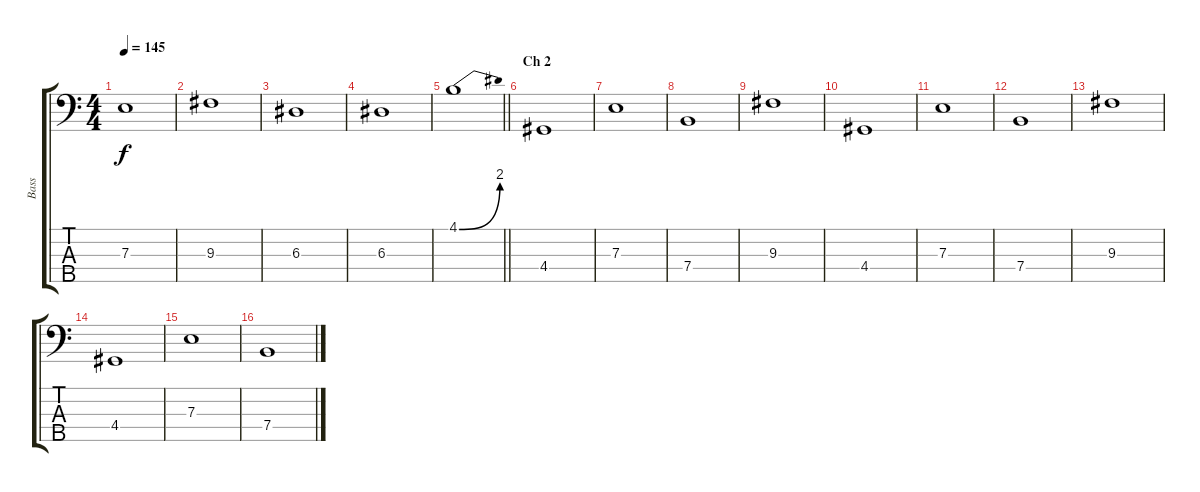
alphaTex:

\track ("Bass" "Bass") {instrument electricbassfinger}
\staff {score tabs}
\tuning (G2 D2 A1 E1 B0) {hide}
\ts (4 4)
\tempo 145
\clef f4
\ks c
7.3.1{dy f} |
9.3.1 |
6.3.1 |
6.3.1 |
\barLineRight lightlight
4.1{be (bend 0 0 60 8)}.1 |
\section ("" "Ch 2")
4.4.1 |
7.3.1 |
7.4.1 |
9.3.1 |
4.4.1 |
7.3.1 |
7.4.1 |
9.3.1 |
4.4.1 |
7.3.1 |
7.4.1
